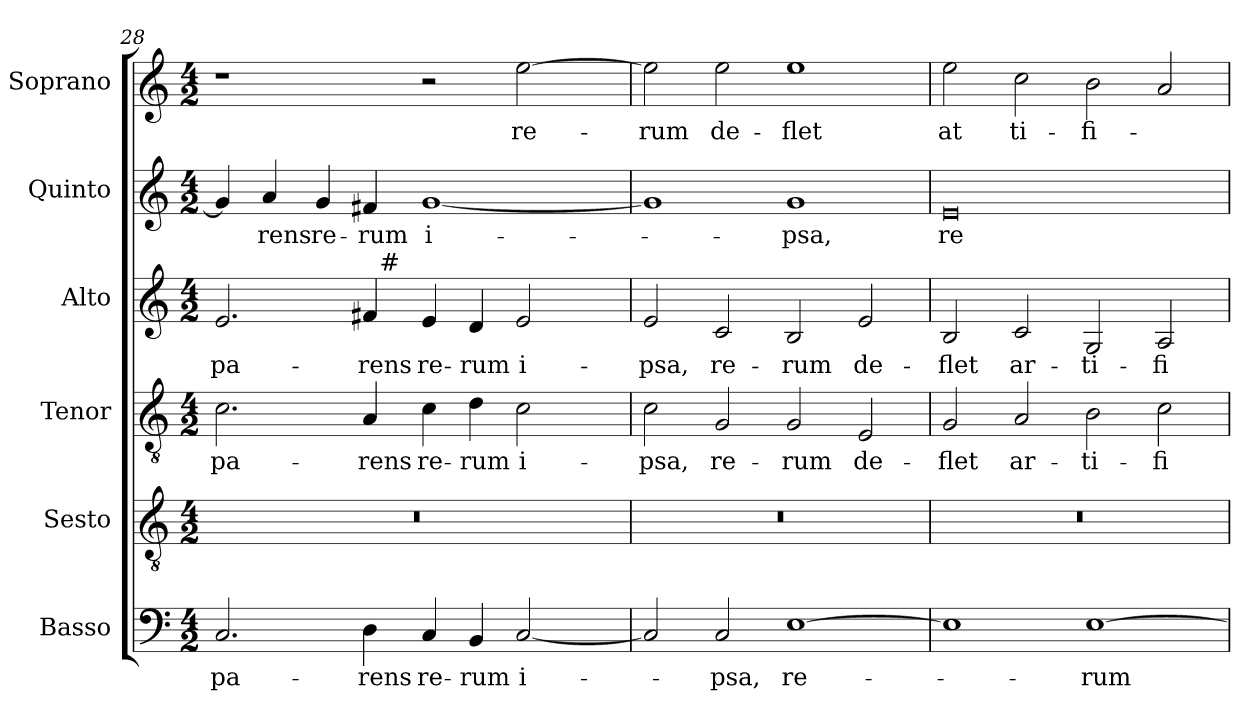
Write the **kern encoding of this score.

**kern	**text	**kern	**kern	**text	**kern	**text	**kern	**text	**kern	**text
*part6	*part6	*part5	*part4	*part4	*part3	*part3	*part2	*part2	*part1	*part1
*staff6	*staff6	*staff5	*staff4	*staff4	*staff3	*staff3	*staff2	*staff2	*staff1	*staff1
*I"Basso	*	*I"Sesto	*I"Tenor	*	*I"Alto	*	*I"Quinto	*	*I"Soprano	*
*I'B.	*	*I'Ss.	*I'T.	*	*I'A.	*	*I'Q.	*	*I'S.	*
*clefF4	*	*clefGv2	*clefGv2	*	*clefG2	*	*clefG2	*	*clefG2	*
*	*	*ITrd7c12	*ITrd7c12	*	*	*	*	*	*	*
*k[]	*	*k[]	*k[]	*	*k[]	*	*k[]	*	*k[]	*
*C:	*	*C:	*C:	*	*C:	*	*C:	*	*C:	*
*M4/2	*	*M4/2	*M4/2	*	*M4/2	*	*M4/2	*	*M4/2	*
=28	=28	=28	=28	=28	=28	=28	=28	=28	=28	=28
!	!LO:LY:b:color=#000000	!LO:N:vis=1	!	!	!	!	!	!	!	!
!	!	!	!	!LO:LY:b:color=#000000	!	!	!	!	!	!
!	!	!	!	!	!	!LO:LY:b:color=#000000	!	!	!	!
*	*	*	*	*	*^	*	*	*	*	*
2.Ci/	pa-	0r	2.Ci\	pa-	2.ei/	2ryy	pa-	4gi/]	.	1r	.
!	!	!	!	!	!	!	!	!	!LO:LY:b:color=#000000	!	!
.	.	.	.	.	.	.	.	4ai/	-rens	.	.
!	!	!	!	!	!	!	!	!	!LO:LY:b:color=#000000	!	!
.	.	.	.	.	.	4ryy	.	4gi/	re-	.	.
!	!LO:LY:b:color=#000000	!	!	!	!	!	!	!	!	!	!
!	!	!	!	!LO:LY:b:color=#000000	!	!	!	!	!	!	!
!	!	!	!	!	!	!	!LO:LY:b:color=#000000	!	!	!	!
!	!	!	!	!	!	!	!	!	!LO:LY:b:color=#000000	!	!
4Di\	-rens	.	4AAi/	-rens	4f#i/	32ryy	-rens	4f#Xi/	-rum	.	.
.	.	.	.	.	.	256ryy	.	.	.	.	.
!	!	!	!	!	!	!LO:TX:a:t=#	!	!	!	!	!
.	.	.	.	.	.	1ryy	.	.	.	.	.
!	!LO:LY:b:color=#000000	!	!	!	!	!	!	!	!	!	!
!	!	!	!	!LO:LY:b:color=#000000	!	!	!	!	!	!	!
!	!	!	!	!	!	!	!LO:LY:b:color=#000000	!	!	!	!
!	!	!	!	!	!	!	!	!	!LO:LY:b:color=#000000	!	!
4Ci/	re-	.	4Ci\	re-	4ei/	.	re-	[1gi	i-	2r	.
!	!LO:LY:b:color=#000000	!	!	!	!	!	!	!	!	!	!
!	!	!	!	!LO:LY:b:color=#000000	!	!	!	!	!	!	!
!	!	!	!	!	!	!	!LO:LY:b:color=#000000	!	!	!	!
4BBi/	-rum	.	4Di\	-rum	4di/	.	-rum	.	.	.	.
!	!LO:LY:b:color=#000000	!	!	!	!	!	!	!	!	!	!
!	!	!	!	!LO:LY:b:color=#000000	!	!	!	!	!	!	!
!	!	!	!	!	!	!	!LO:LY:b:color=#000000	!	!	!	!
!	!	!	!	!	!	!	!	!	!	!	!LO:LY:b:color=#000000
[2Ci/	i-	.	2Ci\	i-	2ei/	.	i-	.	.	[2eei\	re-
.	.	.	.	.	.	8ryy	.	.	.	.	.
.	.	.	.	.	.	16ryy	.	.	.	.	.
.	.	.	.	.	.	64..ryy	.	.	.	.	.
=29	=29	=29	=29	=29	=29	=29	=29	=29	=29	=29	=29
!	!	!LO:N:vis=1	!	!	!	!	!	!	!	!	!
*	*	*	*	*	*v	*v	*	*	*	*	*
*	*	*	*	*	*^	*	*	*	*	*
!	!	!	!	!LO:LY:b:color=#000000	!	!	!	!	!	!	!
*	*	*	*	*	*v	*v	*	*	*	*	*
*	*	*	*	*	*^	*	*	*	*	*
!	!	!	!	!	!	!	!LO:LY:b:color=#000000	!	!	!	!
*	*	*	*	*	*v	*v	*	*	*	*	*
*	*	*	*	*	*^	*	*	*	*	*
!	!	!	!	!	!	!	!	!	!	!	!LO:LY:b:color=#000000
*	*	*	*	*	*v	*v	*	*	*	*	*
2Ci/]	.	0r	2Ci\	-psa,	2ei/	-psa,	1gi]	.	2eei\]	-rum
!	!LO:LY:b:color=#000000	!	!	!	!	!	!	!	!	!
!	!	!	!	!LO:LY:b:color=#000000	!	!	!	!	!	!
!	!	!	!	!	!	!LO:LY:b:color=#000000	!	!	!	!
!	!	!	!	!	!	!	!	!	!	!LO:LY:b:color=#000000
2Ci/	-psa,	.	2GGi/	re-	2ci/	re-	.	.	2eei\	de-
!	!LO:LY:b:color=#000000	!	!	!	!	!	!	!	!	!
!	!	!	!	!LO:LY:b:color=#000000	!	!	!	!	!	!
!	!	!	!	!	!	!LO:LY:b:color=#000000	!	!	!	!
!	!	!	!	!	!	!	!	!LO:LY:b:color=#000000	!	!
!	!	!	!	!	!	!	!	!	!	!LO:LY:b:color=#000000
[1Ei	re-	.	2GGi/	-rum	2Bi/	-rum	1gi	-psa,	1eei	-flet
!	!	!	!	!LO:LY:b:color=#000000	!	!	!	!	!	!
!	!	!	!	!	!	!LO:LY:b:color=#000000	!	!	!	!
.	.	.	2EEi/	de-	2ei/	de-	.	.	.	.
!!LO:PB:g=z
=30	=30	=30	=30	=30	=30	=30	=30	=30	=30	=30
!	!	!LO:N:vis=1	!	!	!	!	!	!	!	!
!	!	!	!	!LO:LY:b:color=#000000	!	!	!	!	!	!
!	!	!	!	!	!	!LO:LY:b:color=#000000	!	!	!	!
!	!	!	!	!	!	!	!	!LO:LY:b:color=#000000	!	!
!	!	!	!	!	!	!	!	!	!	!LO:LY:b:color=#000000
1Ei]	.	0r	2GGi/	-flet	2Bi/	-flet	0ei	re-	2eei\	at
!	!	!	!	!LO:LY:b:color=#000000	!	!	!	!	!	!
!	!	!	!	!	!	!LO:LY:b:color=#000000	!	!	!	!
!	!	!	!	!	!	!	!	!	!	!LO:LY:b:color=#000000
.	.	.	2AAi/	ar-	2ci/	ar-	.	.	2cci\	ti-
!	!LO:LY:b:color=#000000	!	!	!	!	!	!	!	!	!
!	!	!	!	!LO:LY:b:color=#000000	!	!	!	!	!	!
!	!	!	!	!	!	!LO:LY:b:color=#000000	!	!	!	!
!	!	!	!	!	!	!	!	!	!	!LO:LY:b:color=#000000
[1Ei	-rum	.	2BBi\	-ti-	2Gi/	-ti-	.	.	2bi\	-fi-
!	!	!	!	!LO:LY:b:color=#000000	!	!	!	!	!	!
!	!	!	!	!	!	!LO:LY:b:color=#000000	!	!	!	!
.	.	.	2Ci\	-fi-	2Ai/	-fi-	.	.	2ai/	.
=	=	=	=	=	=	=	=	=	=	=
*-	*-	*-	*-	*-	*-	*-	*-	*-	*-	*-
